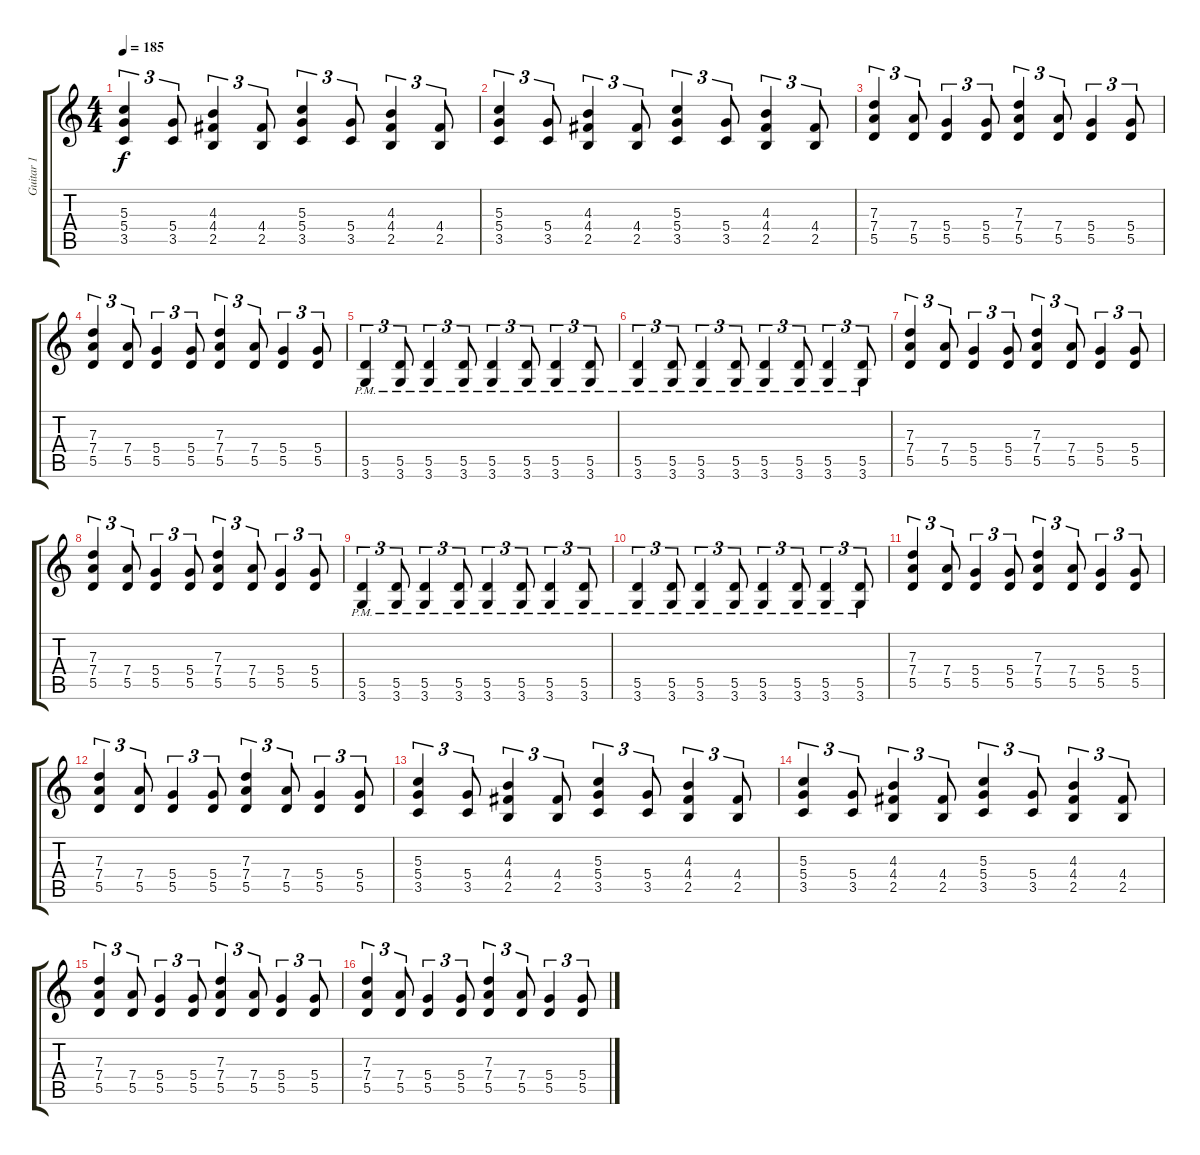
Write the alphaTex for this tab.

\track ("Guitar 1" "Guitar 1") {instrument distortionguitar}
\staff {score tabs}
\tuning (E4 B3 G3 D3 A2 E2) {hide}
\ts (4 4)
\tempo 185
\clef g2
\ks c
(5.3 5.4 3.5).4{tu (3 2) dy f} (5.4 3.5).8{tu (3 2)} (4.3 4.4 2.5).4{tu (3 2)} (4.4 2.5).8{tu (3 2)} (5.3 5.4 3.5).4{tu (3 2)} (5.4 3.5).8{tu (3 2)} (4.3 4.4 2.5).4{tu (3 2)} (4.4 2.5).8{tu (3 2)} |
(5.3 5.4 3.5).4{tu (3 2)} (5.4 3.5).8{tu (3 2)} (4.3 4.4 2.5).4{tu (3 2)} (4.4 2.5).8{tu (3 2)} (5.3 5.4 3.5).4{tu (3 2)} (5.4 3.5).8{tu (3 2)} (4.3 4.4 2.5).4{tu (3 2)} (4.4 2.5).8{tu (3 2)} |
(7.3 7.4 5.5).4{tu (3 2)} (7.4 5.5).8{tu (3 2)} (5.4 5.5).4{tu (3 2)} (5.4 5.5).8{tu (3 2)} (7.3 7.4 5.5).4{tu (3 2)} (7.4 5.5).8{tu (3 2)} (5.4 5.5).4{tu (3 2)} (5.4 5.5).8{tu (3 2)} |
(7.3 7.4 5.5).4{tu (3 2)} (7.4 5.5).8{tu (3 2)} (5.4 5.5).4{tu (3 2)} (5.4 5.5).8{tu (3 2)} (7.3 7.4 5.5).4{tu (3 2)} (7.4 5.5).8{tu (3 2)} (5.4 5.5).4{tu (3 2)} (5.4 5.5).8{tu (3 2)} |
(5.5 3.6{pm}).4{tu (3 2)} (5.5 3.6{pm}).8{tu (3 2)} (5.5 3.6{pm}).4{tu (3 2)} (5.5 3.6{pm}).8{tu (3 2)} (5.5 3.6{pm}).4{tu (3 2)} (5.5 3.6{pm}).8{tu (3 2)} (5.5 3.6{pm}).4{tu (3 2)} (5.5 3.6{pm}).8{tu (3 2)} |
(5.5 3.6{pm}).4{tu (3 2)} (5.5 3.6{pm}).8{tu (3 2)} (5.5 3.6{pm}).4{tu (3 2)} (5.5 3.6{pm}).8{tu (3 2)} (5.5 3.6{pm}).4{tu (3 2)} (5.5 3.6{pm}).8{tu (3 2)} (5.5 3.6{pm}).4{tu (3 2)} (5.5 3.6{pm}).8{tu (3 2)} |
(7.3 7.4 5.5).4{tu (3 2)} (7.4 5.5).8{tu (3 2)} (5.4 5.5).4{tu (3 2)} (5.4 5.5).8{tu (3 2)} (7.3 7.4 5.5).4{tu (3 2)} (7.4 5.5).8{tu (3 2)} (5.4 5.5).4{tu (3 2)} (5.4 5.5).8{tu (3 2)} |
(7.3 7.4 5.5).4{tu (3 2)} (7.4 5.5).8{tu (3 2)} (5.4 5.5).4{tu (3 2)} (5.4 5.5).8{tu (3 2)} (7.3 7.4 5.5).4{tu (3 2)} (7.4 5.5).8{tu (3 2)} (5.4 5.5).4{tu (3 2)} (5.4 5.5).8{tu (3 2)} |
(5.5 3.6{pm}).4{tu (3 2)} (5.5 3.6{pm}).8{tu (3 2)} (5.5 3.6{pm}).4{tu (3 2)} (5.5 3.6{pm}).8{tu (3 2)} (5.5 3.6{pm}).4{tu (3 2)} (5.5 3.6{pm}).8{tu (3 2)} (5.5 3.6{pm}).4{tu (3 2)} (5.5 3.6{pm}).8{tu (3 2)} |
(5.5 3.6{pm}).4{tu (3 2)} (5.5 3.6{pm}).8{tu (3 2)} (5.5 3.6{pm}).4{tu (3 2)} (5.5 3.6{pm}).8{tu (3 2)} (5.5 3.6{pm}).4{tu (3 2)} (5.5 3.6{pm}).8{tu (3 2)} (5.5 3.6{pm}).4{tu (3 2)} (5.5 3.6{pm}).8{tu (3 2)} |
(7.3 7.4 5.5).4{tu (3 2)} (7.4 5.5).8{tu (3 2)} (5.4 5.5).4{tu (3 2)} (5.4 5.5).8{tu (3 2)} (7.3 7.4 5.5).4{tu (3 2)} (7.4 5.5).8{tu (3 2)} (5.4 5.5).4{tu (3 2)} (5.4 5.5).8{tu (3 2)} |
(7.3 7.4 5.5).4{tu (3 2)} (7.4 5.5).8{tu (3 2)} (5.4 5.5).4{tu (3 2)} (5.4 5.5).8{tu (3 2)} (7.3 7.4 5.5).4{tu (3 2)} (7.4 5.5).8{tu (3 2)} (5.4 5.5).4{tu (3 2)} (5.4 5.5).8{tu (3 2)} |
(5.3 5.4 3.5).4{tu (3 2)} (5.4 3.5).8{tu (3 2)} (4.3 4.4 2.5).4{tu (3 2)} (4.4 2.5).8{tu (3 2)} (5.3 5.4 3.5).4{tu (3 2)} (5.4 3.5).8{tu (3 2)} (4.3 4.4 2.5).4{tu (3 2)} (4.4 2.5).8{tu (3 2)} |
(5.3 5.4 3.5).4{tu (3 2)} (5.4 3.5).8{tu (3 2)} (4.3 4.4 2.5).4{tu (3 2)} (4.4 2.5).8{tu (3 2)} (5.3 5.4 3.5).4{tu (3 2)} (5.4 3.5).8{tu (3 2)} (4.3 4.4 2.5).4{tu (3 2)} (4.4 2.5).8{tu (3 2)} |
(7.3 7.4 5.5).4{tu (3 2)} (7.4 5.5).8{tu (3 2)} (5.4 5.5).4{tu (3 2)} (5.4 5.5).8{tu (3 2)} (7.3 7.4 5.5).4{tu (3 2)} (7.4 5.5).8{tu (3 2)} (5.4 5.5).4{tu (3 2)} (5.4 5.5).8{tu (3 2)} |
(7.3 7.4 5.5).4{tu (3 2)} (7.4 5.5).8{tu (3 2)} (5.4 5.5).4{tu (3 2)} (5.4 5.5).8{tu (3 2)} (7.3 7.4 5.5).4{tu (3 2)} (7.4 5.5).8{tu (3 2)} (5.4 5.5).4{tu (3 2)} (5.4 5.5).8{tu (3 2)}
